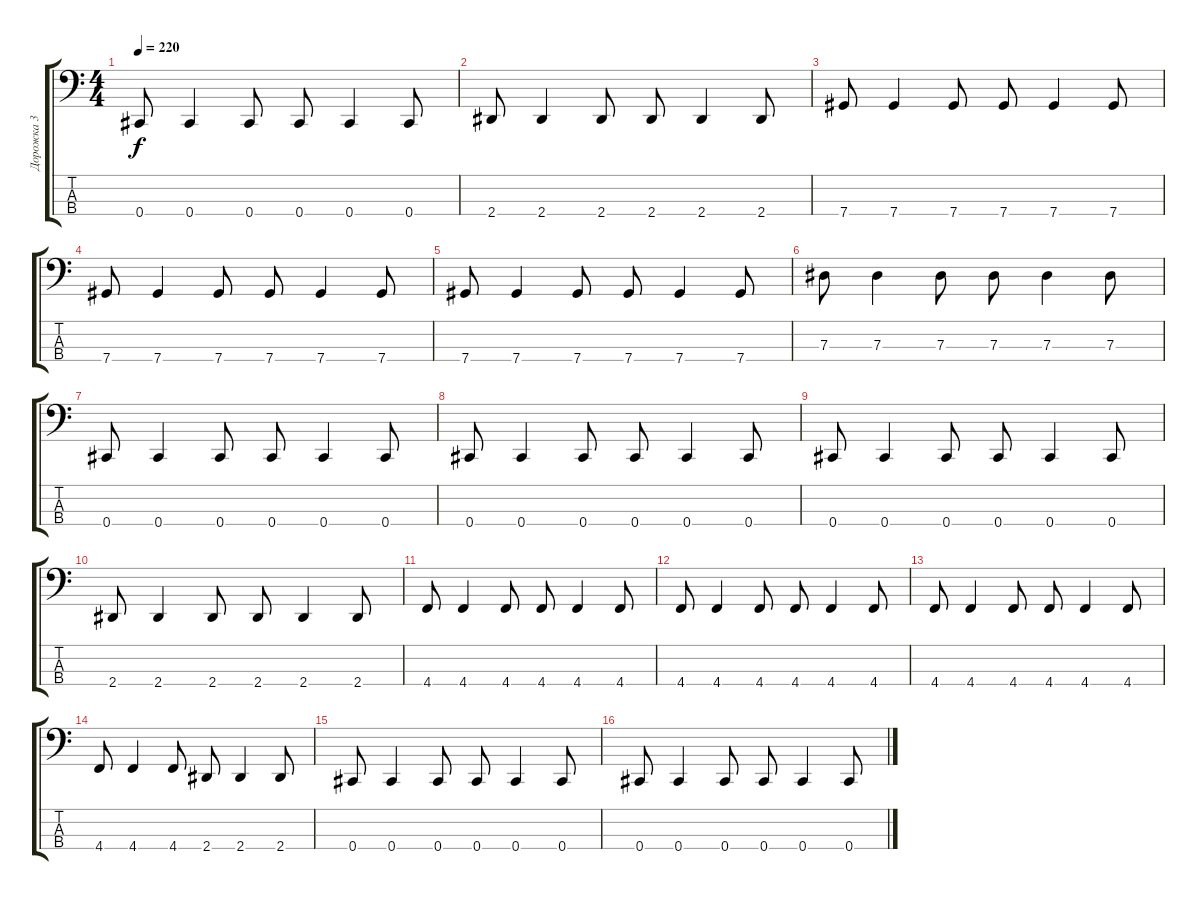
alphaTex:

\track ("Дорожка 3" "Дорожка 3") {instrument electricbasspick}
\staff {score tabs}
\tuning (Gb2 Db2 Ab1 Db1) {hide}
\ts (4 4)
\tempo 220
\clef f4
\ks c
0.4.8{dy f} 0.4.4 0.4.8 0.4.8 0.4.4 0.4.8 |
2.4.8 2.4.4 2.4.8 2.4.8 2.4.4 2.4.8 |
7.4.8 7.4.4 7.4.8 7.4.8 7.4.4 7.4.8 |
7.4.8 7.4.4 7.4.8 7.4.8 7.4.4 7.4.8 |
7.4.8 7.4.4 7.4.8 7.4.8 7.4.4 7.4.8 |
7.3.8 7.3.4 7.3.8 7.3.8 7.3.4 7.3.8 |
0.4.8 0.4.4 0.4.8 0.4.8 0.4.4 0.4.8 |
0.4.8 0.4.4 0.4.8 0.4.8 0.4.4 0.4.8 |
0.4.8 0.4.4 0.4.8 0.4.8 0.4.4 0.4.8 |
2.4.8 2.4.4 2.4.8 2.4.8 2.4.4 2.4.8 |
4.4.8 4.4.4 4.4.8 4.4.8 4.4.4 4.4.8 |
4.4.8 4.4.4 4.4.8 4.4.8 4.4.4 4.4.8 |
4.4.8 4.4.4 4.4.8 4.4.8 4.4.4 4.4.8 |
4.4.8 4.4.4 4.4.8 2.4.8 2.4.4 2.4.8 |
0.4.8 0.4.4 0.4.8 0.4.8 0.4.4 0.4.8 |
0.4.8 0.4.4 0.4.8 0.4.8 0.4.4 0.4.8
